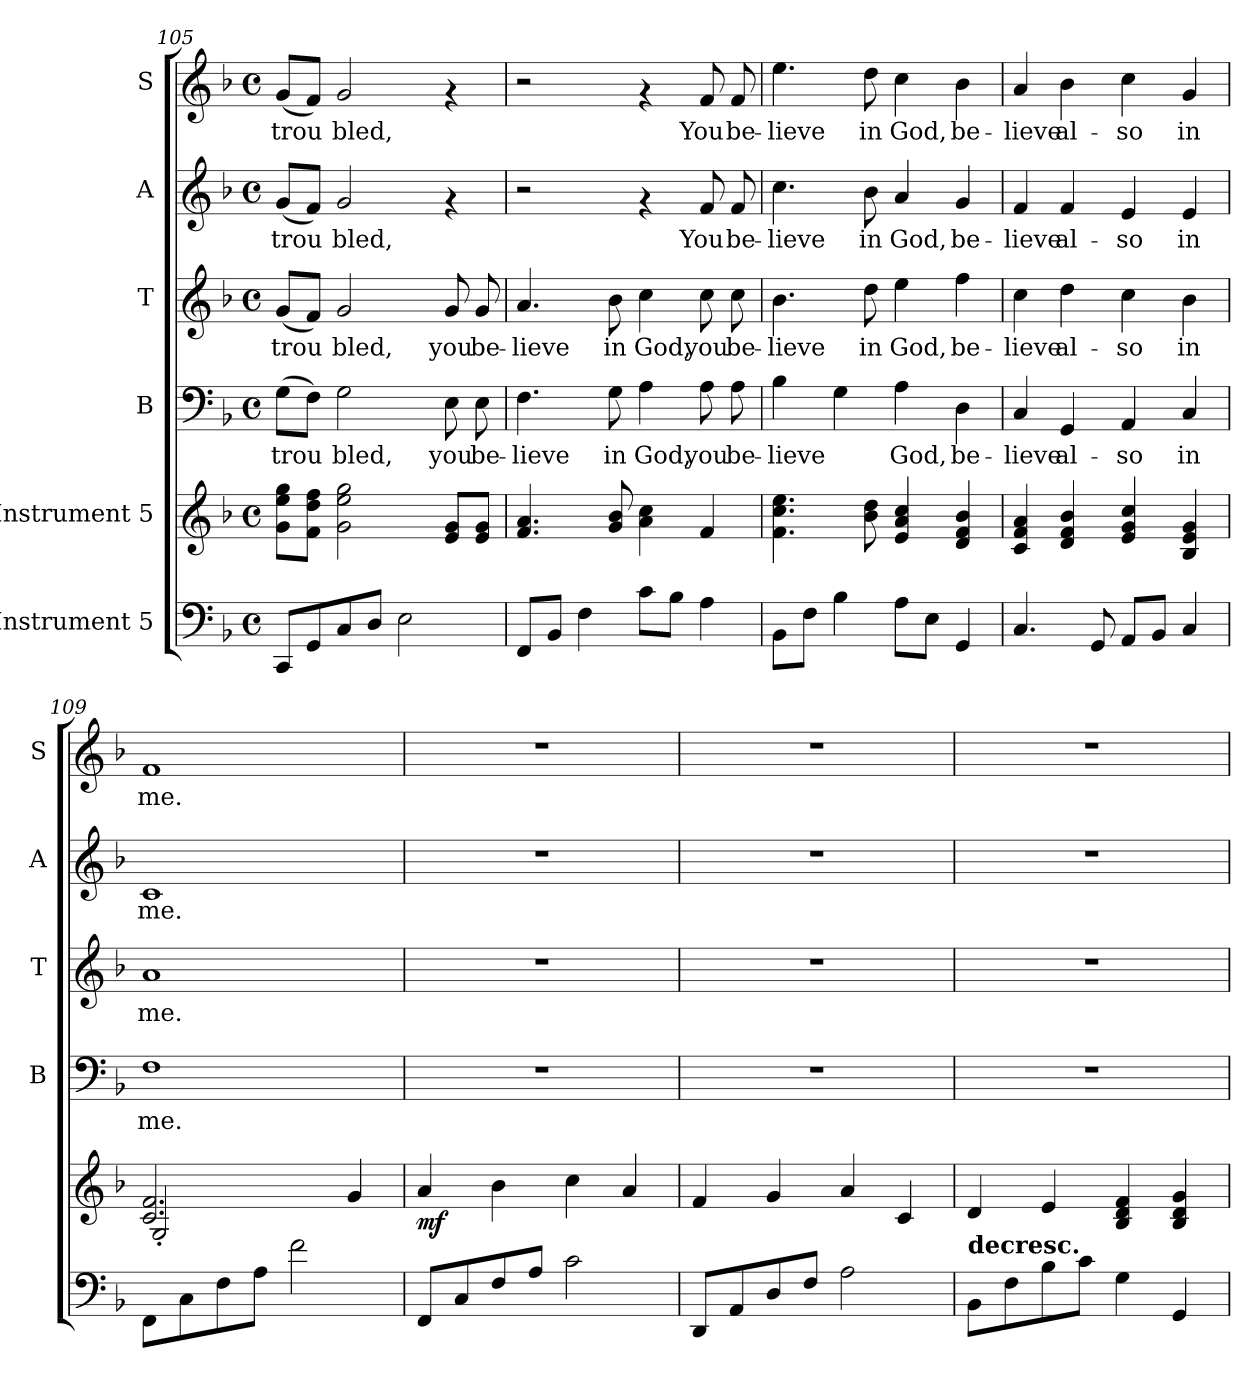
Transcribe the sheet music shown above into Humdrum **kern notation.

**kern	**kern	**dynam	**kern	**text	**kern	**text	**kern	**text	**kern	**text
*part6	*part5	*part5	*part4	*part4	*part3	*part3	*part2	*part2	*part1	*part1
*staff6	*staff5	*staff5	*staff4	*staff4	*staff3	*staff3	*staff2	*staff2	*staff1	*staff1
*I"Instrument 5	*I"Instrument 5	*	*I"B	*	*I"T	*	*I"A	*	*I"S	*
*	*	*	*I'B	*	*I'T	*	*I'A	*	*I'S	*
*clefF4	*clefG2	*	*clefF4	*	*clefG2	*	*clefG2	*	*clefG2	*
*k[b-]	*k[b-]	*	*k[b-]	*	*k[b-]	*	*k[b-]	*	*k[b-]	*
*F:	*F:	*	*F:	*	*F:	*	*F:	*	*F:	*
*M4/4	*M4/4	*	*M4/4	*	*M4/4	*	*M4/4	*	*M4/4	*
*met(c)	*met(c)	*	*met(c)	*	*met(c)	*	*met(c)	*	*met(c)	*
=105	=105	=105	=105	=105	=105	=105	=105	=105	=105	=105
!	!	!	!	!LO:LY:a:cj	!	!LO:LY:b:cj	!	!LO:LY:a:cj	!	!LO:LY:b:cj
8CC/L	8gg\ 8ee\ 8g\L	.	(>8G\L	trou-	(<8g/L	trou-	(<8g/L	trou-	(<8g/L	trou-
!	!	!	!	!LO:LY:a:cj	!	!LO:LY:b:cj	!	!LO:LY:a:cj	!	!LO:LY:b:cj
8GG/	8ff\ 8f\ 8dd\J	.	8F\J)	--	8f/J)	--	8f/J)	--	8f/J)	--
!	!	!	!	!LO:LY:a:cj	!	!LO:LY:b:cj	!	!LO:LY:a:cj	!	!LO:LY:b:cj
8C/	2ee\ 2g\ 2gg\	.	2G\	-bled,	2g/	-bled,	2g/	-bled,	2g/	-bled,
8D/J	.	.	.	.	.	.	.	.	.	.
2E\	.	.	.	.	.	.	.	.	.	.
!	!	!	!	!LO:LY:a:cj	!	!LO:LY:b:cj	!	!	!	!
.	8e/ 8g/L	.	8E\	you	8g/	you	4rf	.	4rf	.
!	!	!	!	!LO:LY:a:cj	!	!LO:LY:b:cj	!	!	!	!
.	8g/ 8e/J	.	8E\	be-	8g/	be-	.	.	.	.
!!LO:PB:g=z
=106	=106	=106	=106	=106	=106	=106	=106	=106	=106	=106
!	!	!	!	!LO:LY:a:cj	!	!LO:LY:b:cj	!	!	!	!
8FF/L	4.a/ 4.f/	.	4.F\	-lieve	4.a/	-lieve	2r	.	2r	.
8BB-/J	.	.	.	.	.	.	.	.	.	.
4F\	.	.	.	.	.	.	.	.	.	.
!	!	!	!	!LO:LY:a:cj	!	!LO:LY:b:cj	!	!	!	!
.	8g/ 8b-/	.	8G\	in	8b-\	in	.	.	.	.
!	!	!	!	!LO:LY:a:cj	!	!LO:LY:b:cj	!	!	!	!
8c\L	4cc\ 4a\	.	4A\	God,	4cc\	God,	4rf	.	4rf	.
8B-\J	.	.	.	.	.	.	.	.	.	.
!	!	!	!	!LO:LY:a:cj	!	!LO:LY:b:cj	!	!LO:LY:a:cj	!	!LO:LY:b:cj
4A\	4f/	.	8A\	you	8cc\	you	8f/	You	8f/	You
!	!	!	!	!LO:LY:a:cj	!	!LO:LY:b:cj	!	!LO:LY:a:cj	!	!LO:LY:b:cj
.	.	.	8A\	be-	8cc\	be-	8f/	be-	8f/	be-
=107	=107	=107	=107	=107	=107	=107	=107	=107	=107	=107
!	!	!	!	!LO:LY:a:cj	!	!LO:LY:b:cj	!	!LO:LY:a:cj	!	!LO:LY:b:cj
8BB-\L	4.cc\ 4.f\ 4.ee\	.	4B-\	-lieve	4.b-\	-lieve	4.cc\	-lieve	4.ee\	-lieve
8F\J	.	.	.	.	.	.	.	.	.	.
!	!	!	!	!LO:LY:a:cj	!	!	!	!	!	!
4B-\	.	.	4G\	.	.	.	.	.	.	.
!	!	!	!	!	!	!LO:LY:b:cj	!	!LO:LY:a:cj	!	!LO:LY:b:cj
.	8b-\ 8dd\	.	.	.	8dd\	in	8b-\	in	8dd\	in
!	!	!	!	!LO:LY:a:cj	!	!LO:LY:b:cj	!	!LO:LY:a:cj	!	!LO:LY:b:cj
8A\L	4cc/ 4e/ 4a/	.	4A\	God,	4ee\	God,	4a/	God,	4cc\	God,
8E\J	.	.	.	.	.	.	.	.	.	.
!	!	!	!	!LO:LY:a:cj	!	!LO:LY:b:cj	!	!LO:LY:a:cj	!	!LO:LY:b:cj
4GG/	4b-/ 4d/ 4f/	.	4D\	be-	4ff\	be-	4g/	be-	4b-\	be-
=108	=108	=108	=108	=108	=108	=108	=108	=108	=108	=108
!	!	!	!	!LO:LY:a:cj	!	!LO:LY:b:cj	!	!LO:LY:a:cj	!	!LO:LY:b:cj
4.C/	4f/ 4c/ 4a/	.	4C/	-lieve	4cc\	-lieve	4f/	-lieve	4a/	-lieve
!	!	!	!	!LO:LY:a:cj	!	!LO:LY:b:cj	!	!LO:LY:a:cj	!	!LO:LY:b:cj
.	4b-/ 4f/ 4d/	.	4GG/	al-	4dd\	al-	4f/	al-	4b-\	al-
8GG/	.	.	.	.	.	.	.	.	.	.
!	!	!	!	!LO:LY:a:cj	!	!LO:LY:b:cj	!	!LO:LY:a:cj	!	!LO:LY:b:cj
8AA/L	4g/ 4e/ 4cc/	.	4AA/	-so	4cc\	-so	4e/	-so	4cc\	-so
8BB-/J	.	.	.	.	.	.	.	.	.	.
!	!	!	!	!LO:LY:a:cj	!	!LO:LY:b:cj	!	!LO:LY:a:cj	!	!LO:LY:b:cj
4C/	4g/ 4e/ 4B-/	.	4C/	in	4b-\	in	4e/	in	4g/	in
!!LO:LB:g=z
=109	=109	=109	=109	=109	=109	=109	=109	=109	=109	=109
*	*^	*	*	*	*	*	*	*	*	*
!	!	!	!	!	!LO:LY:a:cj	!	!LO:LY:b:cj	!	!LO:LY:a:cj	!	!LO:LY:b:cj
8FF\L	2.f/ 2.c/	2G'>/	.	1F	me.	1a	me.	1c	me.	1f	me.
8C\	.	.	.	.	.	.	.	.	.	.	.
8F\	.	.	.	.	.	.	.	.	.	.	.
8A\J	.	.	.	.	.	.	.	.	.	.	.
2f\	.	2ryy	.	.	.	.	.	.	.	.	.
.	4g/	.	.	.	.	.	.	.	.	.	.
*	*v	*v	*	*	*	*	*	*	*	*	*
=110	=110	=110	=110	=110	=110	=110	=110	=110	=110	=110
!	!	!LO:DY:b	!	!	!	!	!	!	!	!
8FF/L	4a/	mf	1r	.	1r	.	1r	.	1r	.
8C/	.	.	.	.	.	.	.	.	.	.
8F/	4b-\	.	.	.	.	.	.	.	.	.
8A/J	.	.	.	.	.	.	.	.	.	.
2c\	4cc\	.	.	.	.	.	.	.	.	.
.	4a/	.	.	.	.	.	.	.	.	.
=111	=111	=111	=111	=111	=111	=111	=111	=111	=111	=111
8DD/L	4f/	.	1r	.	1r	.	1r	.	1r	.
8AA/	.	.	.	.	.	.	.	.	.	.
8D/	4g/	.	.	.	.	.	.	.	.	.
8F/J	.	.	.	.	.	.	.	.	.	.
2A\	4a/	.	.	.	.	.	.	.	.	.
.	4c/	.	.	.	.	.	.	.	.	.
!!LO:PB:g=z
=112	=112	=112	=112	=112	=112	=112	=112	=112	=112	=112
!LO:TX:a:B:t=decresc.	!	!	!	!	!	!	!	!	!	!
8BB-\L	4d/	.	1r	.	1r	.	1r	.	1r	.
8F\	.	.	.	.	.	.	.	.	.	.
8B-\	4e/	.	.	.	.	.	.	.	.	.
8c\J	.	.	.	.	.	.	.	.	.	.
4G\	4f/ 4d/ 4B-/	.	.	.	.	.	.	.	.	.
4GG/	4g/ 4d/ 4B-/	.	.	.	.	.	.	.	.	.
=	=	=	=	=	=	=	=	=	=	=
*-	*-	*-	*-	*-	*-	*-	*-	*-	*-	*-
